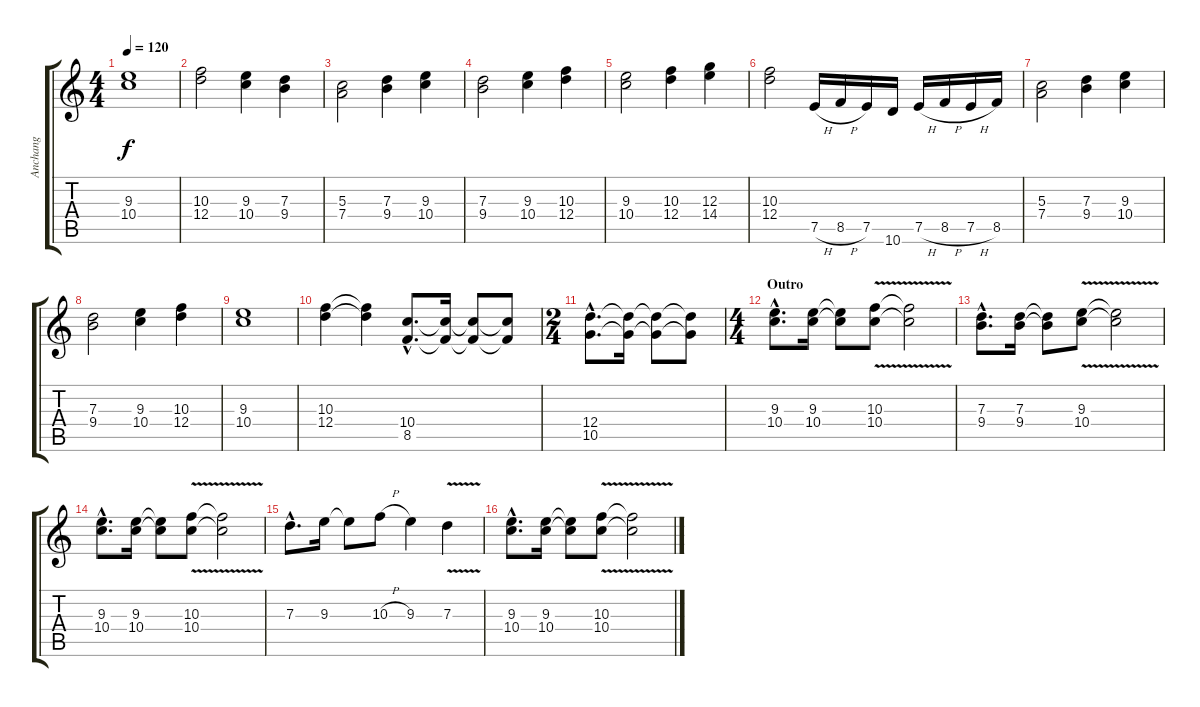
\track ("Anchang" "Anchang") {instrument overdrivenguitar}
\staff {score tabs}
\tuning (E4 B3 G3 D3 A2 E2) {hide}
\ts (4 4)
\tempo 120
\clef g2
\ks c
(9.3 10.4).1{dy f} |
(10.3 12.4).2 (9.3 10.4).4 (7.3 9.4).4 |
(5.3 7.4).2 (7.3 9.4).4 (9.3 10.4).4 |
(7.3 9.4).2 (9.3 10.4).4 (10.3 12.4).4 |
(9.3 10.4).2 (10.3 12.4).4 (12.3 14.4).4 |
(10.3 12.4).2 7.5{h}.16 8.5{h}.16 7.5.16 10.6.16 7.5{h}.16 8.5{h}.16 7.5{h}.16 8.5.16 |
(5.3 7.4).2 (7.3 9.4).4 (9.3 10.4).4 |
(7.3 9.4).2 (9.3 10.4).4 (10.3 12.4).4 |
(9.3 10.4).1 |
(10.3 12.4).4 (10.3{t} 12.4{t}).4 (10.4{hac} 8.5{hac}).8{d} (10.4{t} 8.5{t}).16 (10.4{t} 8.5{t}).8 (10.4{t} 8.5{t}).8 |
\ts (2 4)
(12.4{hac} 10.5{hac}).8{d} (12.4{t} 10.5{t}).16 (12.4{t} 10.5{t}).8 (12.4{t} 10.5{t}).8 |
\ts (4 4)
\section ("" "Outro")
(9.3{hac} 10.4{hac}).8{d} (9.3 10.4).16 (9.3{t} 10.4{t}).8 (10.3{v} 10.4{v}).8 (10.3{t} 10.4{t}).2 |
(7.3{hac} 9.4{hac}).8{d} (7.3 9.4).16 (7.3{t} 9.4{t}).8 (9.3{v} 10.4{v}).8 (9.3{t} 10.4{t}).2 |
(9.3{hac} 10.4{hac}).8{d} (9.3 10.4).16 (9.3{t} 10.4{t}).8 (10.3{v} 10.4{v}).8 (10.3{t} 10.4{t}).2 |
7.3{hac}.8{d} 9.3.16 9.3{t}.8 10.3{h}.8 9.3.4 7.3{v}.4 |
(9.3{hac} 10.4{hac}).8{d} (9.3 10.4).16 (9.3{t} 10.4{t}).8 (10.3{v} 10.4{v}).8 (10.3{t} 10.4{t}).2
